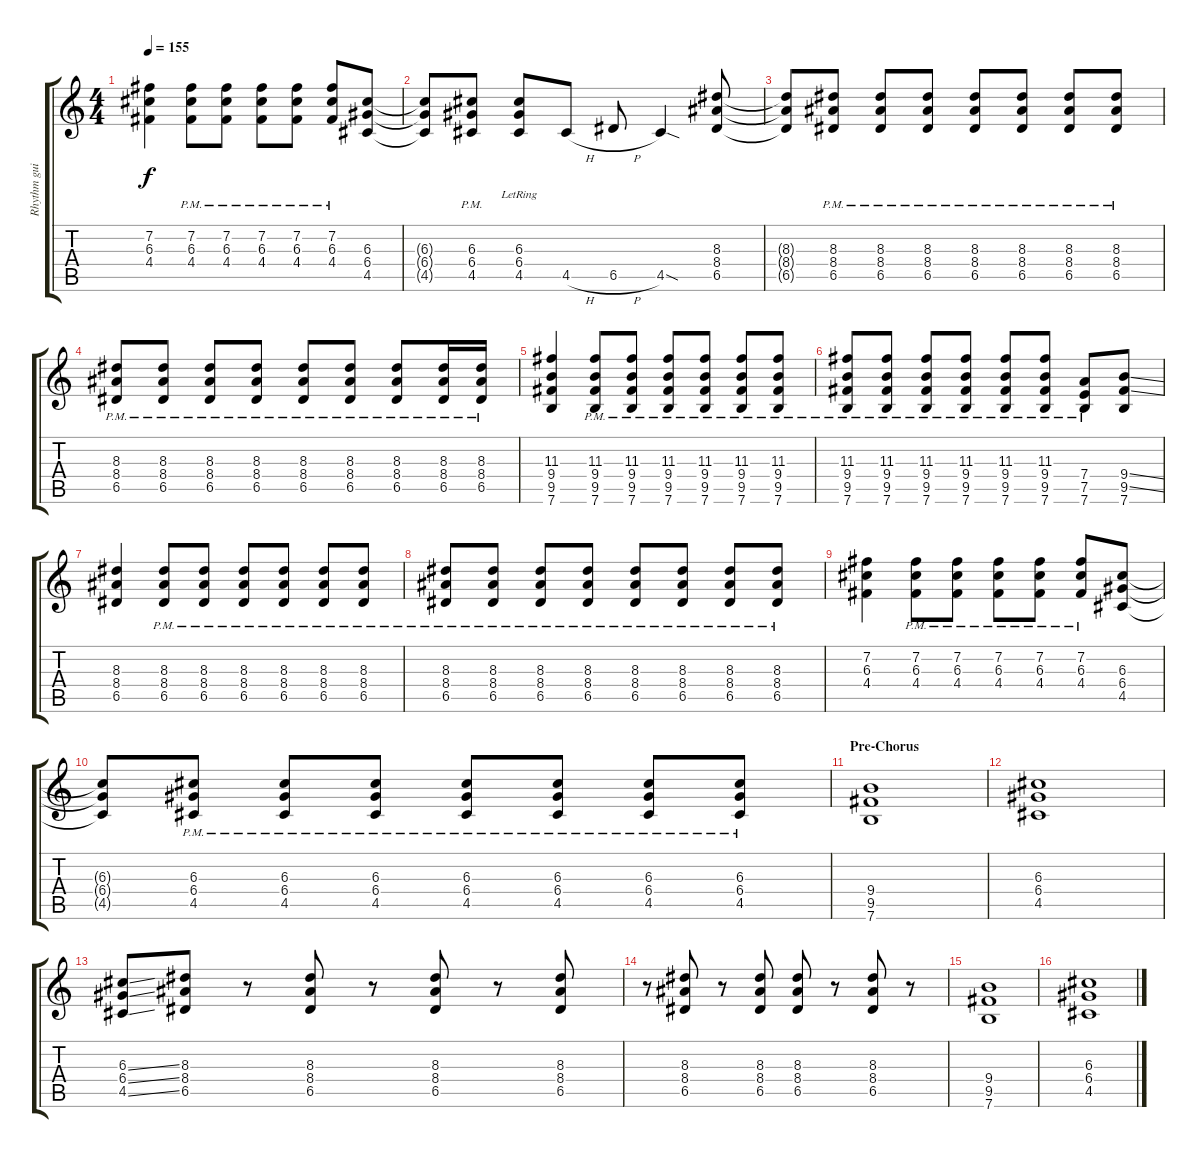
\track ("Rhythm guitar" "Rhythm gui") {instrument distortionguitar}
\staff {score tabs}
\tuning (E4 B3 G3 D3 A2 E2) {hide}
\ts (4 4)
\tempo 155
\clef g2
\ks c
(7.2 6.3 4.4).4{dy f} (7.2 6.3 4.4{pm}).8 (7.2 6.3 4.4{pm}).8 (7.2 6.3 4.4{pm}).8 (7.2 6.3 4.4{pm}).8 (7.2 6.3 4.4{pm}).8 (6.3 6.4 4.5).8 |
(6.3{t} 6.4{t} 4.5{t}).8 (6.3 6.4 4.5{pm}).8 (6.3{lr} 6.4{lr} 4.5).8 4.5{h}.8 6.5{h}.8 4.5{sod}.4 (8.3 8.4 6.5).8 |
\section ("" "")
(8.3{t} 8.4{t} 6.5{t}).8 (8.3 8.4 6.5{pm}).8 (8.3 8.4 6.5{pm}).8 (8.3 8.4 6.5{pm}).8 (8.3 8.4 6.5{pm}).8 (8.3 8.4 6.5{pm}).8 (8.3 8.4 6.5{pm}).8 (8.3 8.4 6.5{pm}).8 |
(8.3 8.4 6.5{pm}).8 (8.3 8.4 6.5{pm}).8 (8.3 8.4 6.5{pm}).8 (8.3 8.4 6.5{pm}).8 (8.3 8.4 6.5{pm}).8 (8.3 8.4 6.5{pm}).8 (8.3 8.4 6.5{pm}).8 (8.3 8.4 6.5{pm}).16 (8.3 8.4 6.5{pm}).16 |
(11.3 9.4 9.5 7.6).4 (11.3 9.4 9.5{pm} 7.6).8 (11.3 9.4 9.5{pm} 7.6).8 (11.3 9.4 9.5{pm} 7.6).8 (11.3 9.4 9.5{pm} 7.6).8 (11.3 9.4 9.5{pm} 7.6).8 (11.3 9.4 9.5{pm} 7.6).8 |
(11.3 9.4 9.5{pm} 7.6).8 (11.3 9.4 9.5{pm} 7.6).8 (11.3 9.4 9.5{pm} 7.6).8 (11.3 9.4 9.5{pm} 7.6).8 (11.3 9.4 9.5{pm} 7.6).8 (11.3 9.4 9.5{pm} 7.6).8 (7.4 7.5{pm} 7.6).8 (9.4{ss} 9.5{ss} 7.6).8 |
(8.3 8.4 6.5).4 (8.3 8.4 6.5{pm}).8 (8.3 8.4 6.5{pm}).8 (8.3 8.4 6.5{pm}).8 (8.3 8.4 6.5{pm}).8 (8.3 8.4 6.5{pm}).8 (8.3 8.4 6.5{pm}).8 |
(8.3 8.4 6.5{pm}).8 (8.3 8.4 6.5{pm}).8 (8.3 8.4 6.5{pm}).8 (8.3 8.4 6.5{pm}).8 (8.3 8.4 6.5{pm}).8 (8.3 8.4 6.5{pm}).8 (8.3 8.4 6.5{pm}).8 (8.3 8.4 6.5{pm}).8 |
(7.2 6.3 4.4).4 (7.2 6.3 4.4{pm}).8 (7.2 6.3 4.4{pm}).8 (7.2 6.3 4.4{pm}).8 (7.2 6.3 4.4{pm}).8 (7.2 6.3 4.4{pm}).8 (6.3 6.4 4.5).8 |
(6.3{t} 6.4{t} 4.5{t}).8 (6.3 6.4 4.5{pm}).8 (6.3 6.4 4.5{pm}).8 (6.3 6.4 4.5{pm}).8 (6.3 6.4 4.5{pm}).8 (6.3 6.4 4.5{pm}).8 (6.3 6.4 4.5{pm}).8 (6.3 6.4 4.5{pm}).8 |
\section ("" "Pre-Chorus")
(9.4 9.5 7.6).1 |
(6.3 6.4 4.5).1 |
(6.3{ss} 6.4{ss} 4.5{ss}).8 (8.3 8.4 6.5).8 r.8 (8.3 8.4 6.5).8 r.8 (8.3 8.4 6.5).8 r.8 (8.3 8.4 6.5).8 |
r.8 (8.3 8.4 6.5).8 r.8 (8.3 8.4 6.5).8 (8.3 8.4 6.5).8 r.8 (8.3 8.4 6.5).8 r.8 |
(9.4 9.5 7.6).1 |
(6.3 6.4 4.5).1
